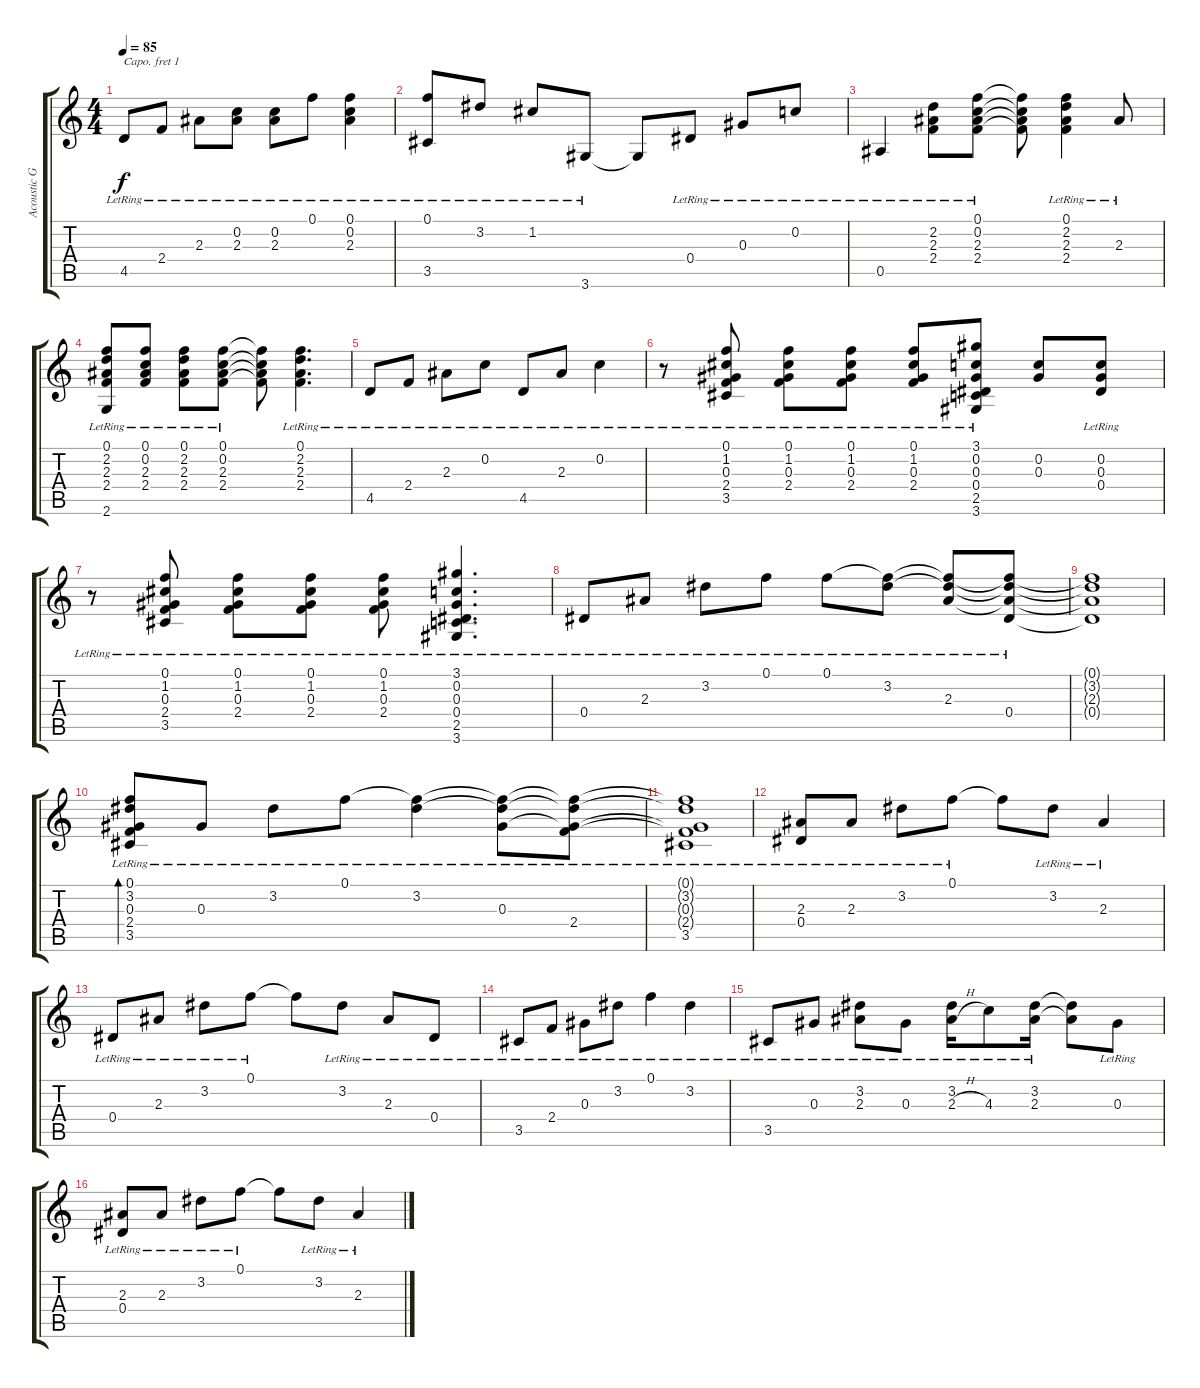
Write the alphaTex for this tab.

\track ("Acoustic Guitar" "Acoustic G") {instrument acousticguitarsteel}
\staff {score tabs}
\capo 1
\tuning (E4 B3 G3 D3 A2 E2) {hide}
\ts (4 4)
\tempo 85
\clef g2
\ks c
4.5{lr}.8{dy f} 2.4{lr}.8 2.3{lr}.8 (0.2{lr} 2.3{lr}).8 (0.2{lr} 2.3{lr}).8 0.1{lr}.8 (0.1{lr} 0.2{lr} 2.3{lr}).4 |
(0.1{lr} 3.5{lr}).8 3.2{lr}.8 1.2{lr}.8 3.6{lr}.8 3.6{t}.8 0.4{lr}.8 0.3{lr}.8 0.2{lr}.8 |
0.5{lr}.4 (2.2{lr} 2.3{lr} 2.4{lr}).8 (0.1{lr} 0.2{lr} 2.3{lr} 2.4{lr}).8 (0.1{t} 0.2{t} 2.3{t} 2.4{t}).8 (0.1{lr} 2.2{lr} 2.3{lr} 2.4{lr}).4 2.3{lr}.8 |
(0.1{lr} 2.2{lr} 2.3{lr} 2.4{lr} 2.6{lr}).8 (0.1{lr} 0.2{lr} 2.3{lr} 2.4{lr}).8 (0.1{lr} 2.2{lr} 2.3{lr} 2.4{lr}).8 (0.1{lr} 0.2{lr} 2.3{lr} 2.4{lr}).8 (0.1{t} 0.2{t} 2.3{t} 2.4{t}).8 (0.1{lr} 2.2{lr} 2.3{lr} 2.4{lr}).4{d} |
4.5{lr}.8 2.4{lr}.8 2.3{lr}.8 0.2{lr}.8 4.5{lr}.8 2.3{lr}.8 0.2{lr}.4 |
r.8 (0.1{lr} 1.2{lr} 0.3{lr} 2.4{lr} 3.5{lr}).8 (0.1{lr} 1.2{lr} 0.3{lr} 2.4{lr}).8 (0.1{lr} 1.2{lr} 0.3{lr} 2.4{lr}).8 (0.1{lr} 1.2{lr} 0.3{lr} 2.4{lr}).8 (3.1{lr} 0.2{lr} 0.3{lr} 0.4{lr} 2.5{lr} 3.6{lr}).8 (0.2 0.3).8 (0.2{lr} 0.3{lr} 0.4{lr}).8 |
r.8 (0.1{lr} 1.2{lr} 0.3{lr} 2.4{lr} 3.5{lr}).8 (0.1{lr} 1.2{lr} 0.3{lr} 2.4{lr}).8 (0.1{lr} 1.2{lr} 0.3{lr} 2.4{lr}).8 (0.1{lr} 1.2{lr} 0.3{lr} 2.4{lr}).8 (3.1{lr} 0.2{lr} 0.3{lr} 0.4{lr} 2.5{lr} 3.6{lr}).4{d} |
0.4{lr}.8 2.3{lr}.8 3.2{lr}.8 0.1{lr}.8 0.1{lr}.8 (0.1{t} 3.2{lr}).8 (0.1{t} 3.2{t} 2.3{lr}).8 (0.1{t} 3.2{t} 2.3{t} 0.4{lr}).8 |
(0.1{t} 3.2{t} 2.3{t} 0.4{t}).1 |
(0.1{lr} 3.2{lr} 0.3{lr} 2.4{lr} 3.5{lr}).8{bd 30} 0.3{lr}.8 3.2{lr}.8 0.1{lr}.8 (0.1{t} 3.2{lr}).4 (0.1{t} 3.2{t} 0.3{lr}).8 (0.1{t} 3.2{t} 0.3{t} 2.4{lr}).8 |
(0.1{t} 3.2{t} 0.3{t} 2.4{t} 3.5{lr}).1 |
(2.3{lr} 0.4{lr}).8 2.3{lr}.8 3.2{lr}.8 0.1{lr}.8 0.1{t}.8 3.2{lr}.8 2.3{lr}.4 |
0.4{lr}.8 2.3{lr}.8 3.2{lr}.8 0.1{lr}.8 0.1{t}.8 3.2{lr}.8 2.3{lr}.8 0.4{lr}.8 |
3.5{lr}.8 2.4{lr}.8 0.3{lr}.8 3.2{lr}.8 0.1{lr}.4 3.2{lr}.4 |
3.5{lr}.8 0.3{lr}.8 (3.2{lr} 2.3{lr}).8 0.3{lr}.8 (3.2{lr} 2.3{h lr}).16 4.3{lr}.8 (3.2{lr} 2.3{lr}).16 (3.2{t} 2.3{t}).8 0.3{lr}.8 |
(2.3{lr} 0.4{lr}).8 2.3{lr}.8 3.2{lr}.8 0.1{lr}.8 0.1{t}.8 3.2{lr}.8 2.3{lr}.4
